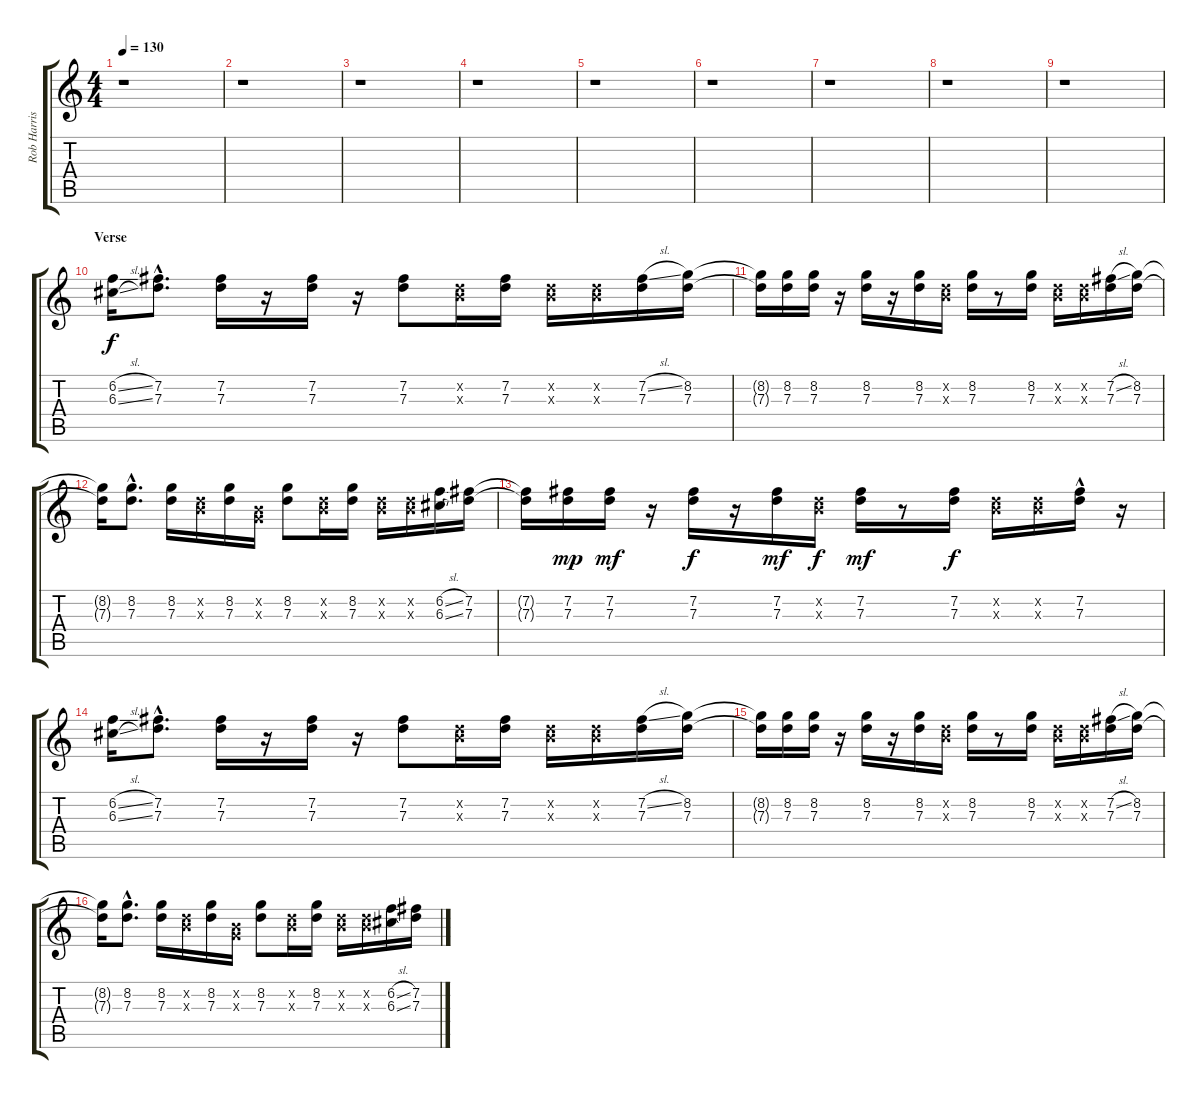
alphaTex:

\track ("Rob Harris - Guitar" "Rob Harris") {instrument electricguitarclean}
\staff {score tabs}
\tuning (E4 B3 G3 D3 A2 E2) {hide}
\ts (4 4)
\tempo 130
\clef g2
\ks c
r.1{dy f} |
r.1 |
r.1 |
r.1 |
r.1 |
r.1 |
r.1 |
r.1 |
r.1 |
\section ("" "Verse")
(6.2{sl} 6.3{sl}).16 (7.2{hac} 7.3{hac}).8{d} (7.2 7.3).16 r.16 (7.2 7.3).16 r.16 (7.2 7.3).8 (3.2{x} 4.3{x}).16 (7.2 7.3).16 (3.2{x} 4.3{x}).16 (3.2{x} 4.3{x}).16 (7.2{sl} 7.3).16 (8.2 7.3).16 |
(8.2{t} 7.3{t}).16 (8.2 7.3).16 (8.2 7.3).16 r.16 (8.2 7.3).16 r.16 (8.2 7.3).16 (3.2{x} 4.3{x}).16 (8.2 7.3).16 r.8 (8.2 7.3).16 (3.2{x} 4.3{x}).16 (3.2{x} 4.3{x}).16 (7.2{sl} 7.3).16 (8.2 7.3).16 |
(8.2{t} 7.3{t}).16 (8.2{hac} 7.3{hac}).8{d} (8.2 7.3).16 (3.2{x} 4.3{x}).16 (8.2 7.3).16 (0.2{x} 0.3{x}).16 (8.2 7.3).8 (3.2{x} 4.3{x}).16 (8.2 7.3).16 (3.2{x} 4.3{x}).16 (3.2{x} 4.3{x}).16 (6.2{sl} 6.3{sl}).16 (7.2 7.3).16 |
(7.2{t} 7.3{t}).16 (7.2 7.3).16{dy mp} (7.2 7.3).16{dy mf} r.16 (7.2 7.3).16{dy f} r.16 (7.2 7.3).16{dy mf} (3.2{x} 4.3{x}).16{dy f} (7.2 7.3).16{dy mf} r.8 (7.2 7.3).16{dy f} (3.2{x} 4.3{x}).16 (3.2{x} 4.3{x}).16 (7.2{hac} 7.3).16 r.16 |
(6.2{sl} 6.3{sl}).16 (7.2{hac} 7.3{hac}).8{d} (7.2 7.3).16 r.16 (7.2 7.3).16 r.16 (7.2 7.3).8 (3.2{x} 4.3{x}).16 (7.2 7.3).16 (3.2{x} 4.3{x}).16 (3.2{x} 4.3{x}).16 (7.2{sl} 7.3).16 (8.2 7.3).16 |
(8.2{t} 7.3{t}).16 (8.2 7.3).16 (8.2 7.3).16 r.16 (8.2 7.3).16 r.16 (8.2 7.3).16 (3.2{x} 4.3{x}).16 (8.2 7.3).16 r.8 (8.2 7.3).16 (3.2{x} 4.3{x}).16 (3.2{x} 4.3{x}).16 (7.2{sl} 7.3).16 (8.2 7.3).16 |
(8.2{t} 7.3{t}).16 (8.2{hac} 7.3{hac}).8{d} (8.2 7.3).16 (3.2{x} 4.3{x}).16 (8.2 7.3).16 (0.2{x} 0.3{x}).16 (8.2 7.3).8 (3.2{x} 4.3{x}).16 (8.2 7.3).16 (3.2{x} 4.3{x}).16 (3.2{x} 4.3{x}).16 (6.2{sl} 6.3{sl}).16 (7.2 7.3).16
